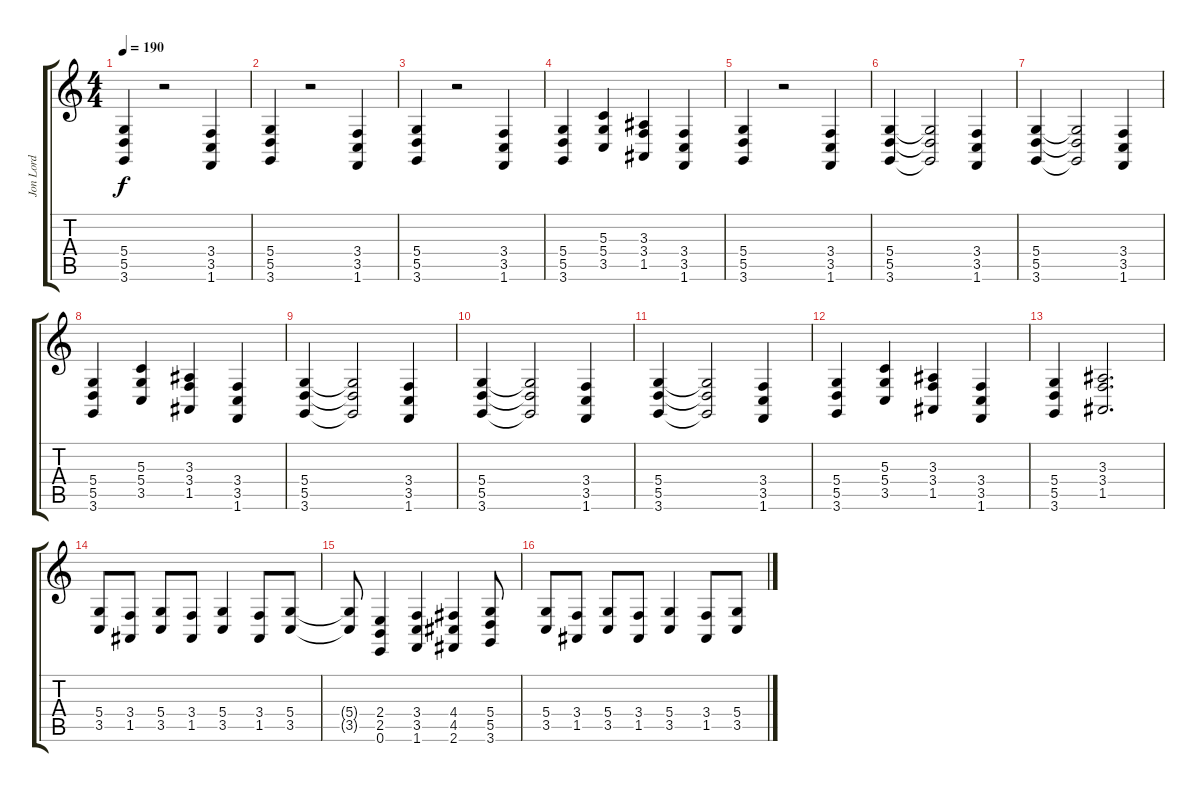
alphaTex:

\track ("Jon Lord" "Jon Lord") {instrument acousticgrandpiano}
\staff {score tabs}
\tuning (E4 B3 G3 D3 A2 E2) {hide}
\ts (4 4)
\tempo 190
\clef g2
\ks c
(5.4 5.5 3.6).4{dy f} r.2 (3.4 3.5 1.6).4 |
(5.4 5.5 3.6).4 r.2 (3.4 3.5 1.6).4 |
(5.4 5.5 3.6).4 r.2 (3.4 3.5 1.6).4 |
(5.4 5.5 3.6).4 (5.3 5.4 3.5).4 (3.3 3.4 1.5).4 (3.4 3.5 1.6).4 |
(5.4 5.5 3.6).4 r.2 (3.4 3.5 1.6).4 |
(5.4 5.5 3.6).4 (5.4{t} 5.5{t} 3.6{t}).2 (3.4 3.5 1.6).4 |
(5.4 5.5 3.6).4 (5.4{t} 5.5{t} 3.6{t}).2 (3.4 3.5 1.6).4 |
(5.4 5.5 3.6).4 (5.3 5.4 3.5).4 (3.3 3.4 1.5).4 (3.4 3.5 1.6).4 |
(5.4 5.5 3.6).4 (5.4{t} 5.5{t} 3.6{t}).2 (3.4 3.5 1.6).4 |
(5.4 5.5 3.6).4 (5.4{t} 5.5{t} 3.6{t}).2 (3.4 3.5 1.6).4 |
(5.4 5.5 3.6).4 (5.4{t} 5.5{t} 3.6{t}).2 (3.4 3.5 1.6).4 |
(5.4 5.5 3.6).4 (5.3 5.4 3.5).4 (3.3 3.4 1.5).4 (3.4 3.5 1.6).4 |
(5.4 5.5 3.6).4 (3.3 3.4 1.5).2{d} |
(5.4 3.5).8 (3.4 1.5).8 (5.4 3.5).8 (3.4 1.5).8 (5.4 3.5).4 (3.4 1.5).8 (5.4 3.5).8 |
(5.4{t} 3.5{t}).8 (2.4 2.5 0.6).4 (3.4 3.5 1.6).4 (4.4 4.5 2.6).4 (5.4 5.5 3.6).8 |
(5.4 3.5).8 (3.4 1.5).8 (5.4 3.5).8 (3.4 1.5).8 (5.4 3.5).4 (3.4 1.5).8 (5.4 3.5).8
